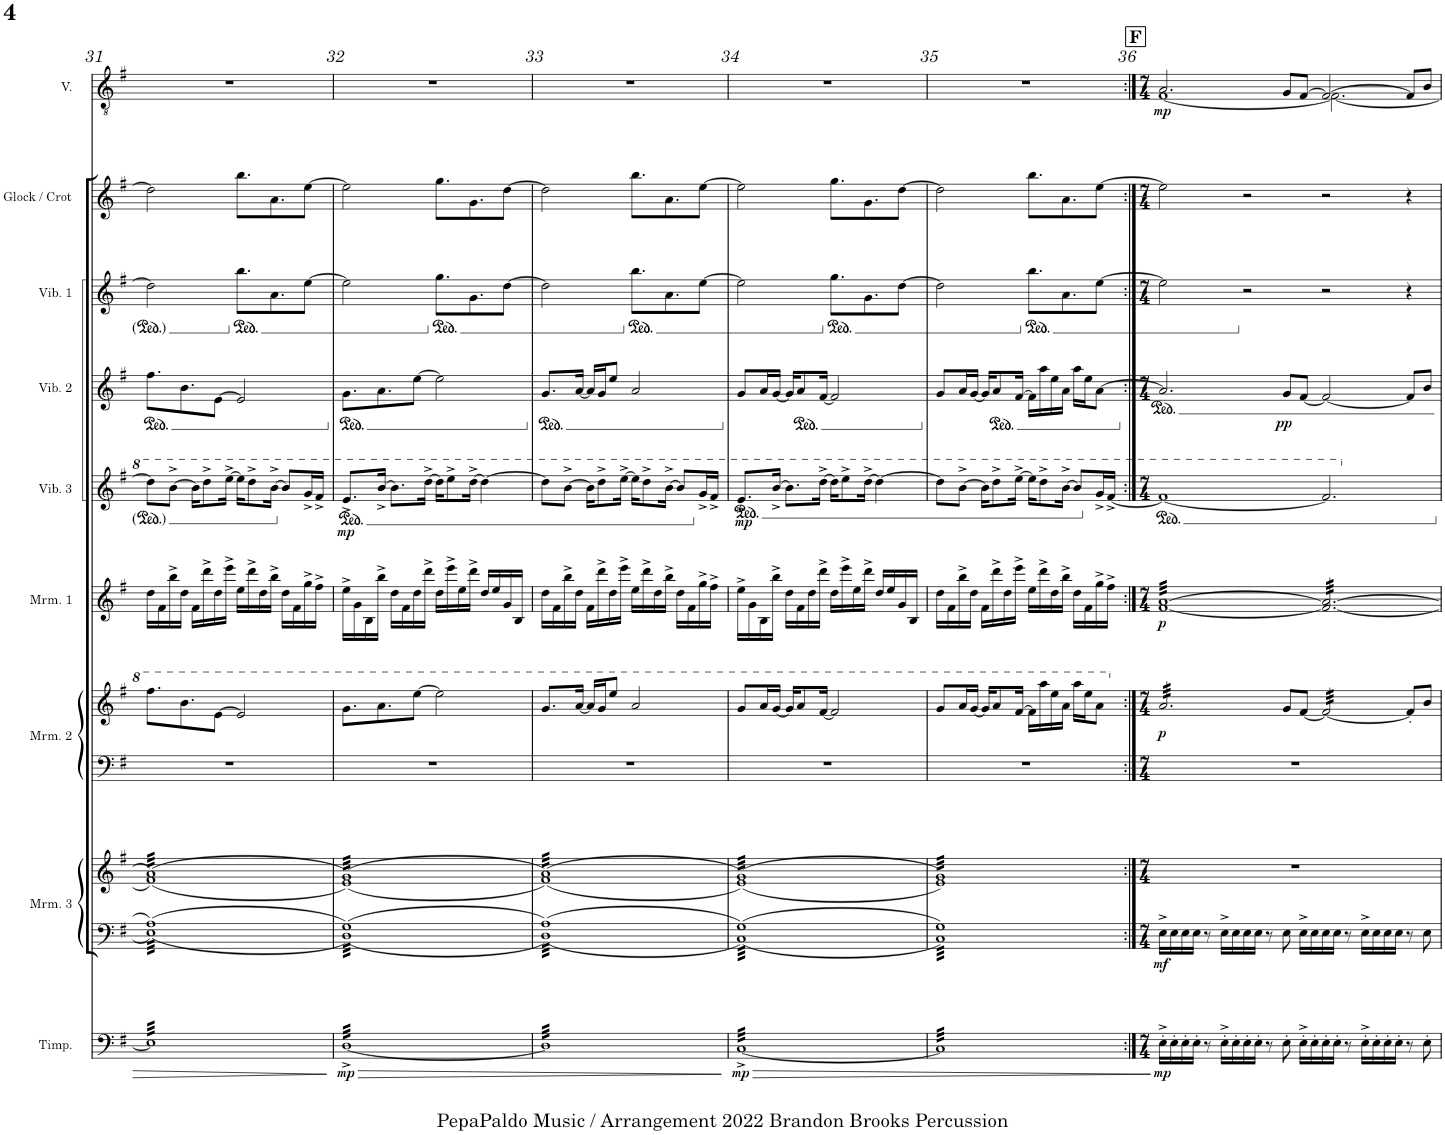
**kern	**dynam	**kern	**kern	**dynam	**kern	**kern	**dynam	**kern	**dynam	**kern	**dynam	**kern	**dynam	**kern	**kern	**kern	**dynam
*part9	*part9	*part8	*part8	*part8	*part7	*part7	*part7	*part6	*part6	*part5	*part5	*part4	*part4	*part3	*part2	*part1	*part1
*staff11	*staff11	*staff10	*staff9	*staff9/10	*staff8	*staff7	*staff7/8	*staff6	*staff6	*staff5	*staff5	*staff4	*staff4	*staff3	*staff2	*staff1	*staff1
*I"Timpani	*	*I"Marimba 3	*	*	*I"Marimba 2	*	*	*I"Marimba 1	*	*I"Vibraphone 3	*	*I"Vibraphone 2	*	*I"Vibraphone 1	*I"Glock / Crot	*I"Voice	*
*I'Timp.	*	*I'Mrm. 3	*	*	*I'Mrm. 2	*	*	*I'Mrm. 1	*	*I'Vib. 3	*	*I'Vib. 2	*	*I'Vib. 1	*I'Glock / Crot	*I'V.	*
!!LO:PB:g=z
*clefF4	*	*clefF4	*clefG2	*	*clefF4	*clefG2	*	*clefG2	*	*clefG2	*	*clefG2	*	*clefG2	*clefG2	*clefGv2	*
*	*	*	*	*	*	*	*	*	*	*	*	*	*	*	*Trd-14c-24	*	*
*k[f#]	*	*k[f#]	*k[f#]	*	*k[f#]	*k[f#]	*	*k[f#]	*	*k[f#]	*	*k[f#]	*	*k[f#]	*k[f#]	*k[f#]	*
*M4/4	*	*M4/4	*M4/4	*	*M4/4	*M4/4	*	*M4/4	*	*M4/4	*	*M4/4	*	*M4/4	*M4/4	*M4/4	*
*	*	*	*	*	*	*	*	*	*	*	*	*ped	*	*	*	*	*
=31	=31	=31	=31	=31	=31	=31	=31	=31	=31	=31	=31	=31	=31	=31	=31	=31	=31
*tremolo	*	*	*	*	*	*	*	*	*	*	*	*	*	*	*	*	*
*	*	*tremolo	*	*	*	*	*	*	*	*	*	*	*	*	*	*	*
*	*	*	*tremolo	*	*	*	*	*	*	*	*	*	*	*	*	*	*
32E]LLL	.	32E 32ALLL	(>(<32f# 32aLLL	.	1r	8.fff#\L	.	16dd\LL	.	8ddd\L]	.	8.ff#\L	.	2dd\]	2dd\]	1r	.
32E	.	32E 32A	(>(<32f# 32a	.	.	.	.	.	.	.	.	.	.	.	.	.	.
32E	.	32E 32A	(>(<32f# 32a	.	.	.	.	16f#\	.	.	.	.	.	.	.	.	.
32E	.	32E 32A	(>(<32f# 32a	.	.	.	.	.	.	.	.	.	.	.	.	.	.
32E	.	32E 32A	(>(<32f# 32a	.	.	.	.	16bb^\	.	[8bb^\J	.	.	.	.	.	.	.
32E	.	32E 32A	(>(<32f# 32a	.	.	.	.	.	.	.	.	.	.	.	.	.	.
32E	.	32E 32A	(>(<32f# 32a	.	.	8.bb\	.	16dd\JJ	.	.	.	8.b\	.	.	.	.	.
32E	.	32E 32A	(>(<32f# 32a	.	.	.	.	.	.	.	.	.	.	.	.	.	.
32E	.	32E 32A	(>(<32f# 32a	.	.	.	.	16f#\LL	.	16bb\KL]	.	.	.	.	.	.	.
32E	.	32E 32A	(>(<32f# 32a	.	.	.	.	.	.	.	.	.	.	.	.	.	.
32E	.	32E 32A	(>(<32f# 32a	.	.	.	.	16ddd^\	.	8ddd^\	.	.	.	.	.	.	.
32E	.	32E 32A	(>(<32f# 32a	.	.	.	.	.	.	.	.	.	.	.	.	.	.
32E	.	32E 32A	(>(<32f# 32a	.	.	[8ee\J	.	16dd\	.	.	.	[8e\J	.	.	.	.	.
32E	.	32E 32A	(>(<32f# 32a	.	.	.	.	.	.	.	.	.	.	.	.	.	.
32E	.	32E 32A	(>(<32f# 32a	.	.	.	.	16eee^\JJ	.	[16eee^\Jk	.	.	.	.	.	.	.
32E	.	32E 32A	(>(<32f# 32a	.	.	.	.	.	.	.	.	.	.	.	.	.	.
*	*	*	*	*	*	*	*	*	*	*	*	*	*	*ped	*	*	*
32E	.	32E 32A	(>(<32f# 32a	.	.	2ee/]	.	16ee\LL	.	16eee\KL]	.	2e/]	.	8.bb\L	8.bb\L	.	.
32E	.	32E 32A	(>(<32f# 32a	.	.	.	.	.	.	.	.	.	.	.	.	.	.
32E	.	32E 32A	(>(<32f# 32a	.	.	.	.	16ddd^\	.	8ddd^\	.	.	.	.	.	.	.
32E	.	32E 32A	(>(<32f# 32a	.	.	.	.	.	.	.	.	.	.	.	.	.	.
32E	.	32E 32A	(>(<32f# 32a	.	.	.	.	16dd\	.	.	.	.	.	.	.	.	.
32E	.	32E 32A	(>(<32f# 32a	.	.	.	.	.	.	.	.	.	.	.	.	.	.
32E	.	32E 32A	(>(<32f# 32a	.	.	.	.	16bb^\JJ	.	[16bb^\Jk	.	.	.	8.a\	8.a\	.	.
32E	.	32E 32A	(>(<32f# 32a	.	.	.	.	.	.	.	.	.	.	.	.	.	.
32E	.	32E 32A	(>(<32f# 32a	.	.	.	.	16dd\LL	.	8bb/L]	.	.	.	.	.	.	.
32E	.	32E 32A	(>(<32f# 32a	.	.	.	.	.	.	.	.	.	.	.	.	.	.
32E	.	32E 32A	(>(<32f# 32a	.	.	.	.	16f#\	.	.	.	.	.	.	.	.	.
32E	.	32E 32A	(>(<32f# 32a	.	.	.	.	.	.	.	.	.	.	.	.	.	.
32E	.	32E 32A	(>(<32f# 32a	.	.	.	.	16gg^\	.	16gg^/L	.	.	.	[8ee\J	[8ee\J	.	.
32E	.	32E 32A	(>(<32f# 32a	.	.	.	.	.	.	.	.	.	.	.	.	.	.
32E	.	32E 32A	(>(<32f# 32a	.	.	.	.	16ff#^\JJ	.	16ff#^/JJ	.	.	.	.	.	.	.
32EJJJ	.	32E 32AJJJ	32f# 32aJJJ	.	.	.	.	.	.	.	.	.	.	.	.	.	.
=32	=32	=32	=32	=32	=32	=32	=32	=32	=32	=32	=32	=32	=32	=32	=32	=32	=32
!	!LO:HP:b	!	!	!	!	!	!	!	!	!	!	!	!	!	!	!	!
*	*	*	*	*	*	*	*	*	*	*ped	*	*	*	*	*	*	*
*	*	*	*	*	*	*	*	*	*	*	*	*Xped	*	*	*	*	*
*	*	*	*	*	*	*	*	*	*	*	*	*ped	*	*	*	*	*
!	!LO:DY:n=1:b	!	!	!	!	!	!	!	!	!	!LO:DY:b	!	!	!	!	!	!
[32D^LLL	> mp	32D 32GLLL	((>32e 32g))LLL	.	1r	8.gg\L	.	16ee^\LL	.	8.ee^/L	mp	8.g\L	.	2ee\]	2ee\]	1r	.
32D^	.	32D 32G	((>32e 32g))	.	.	.	.	.	.	.	.	.	.	.	.	.	.
32D^	.	32D 32G	((>32e 32g))	.	.	.	.	16g\	.	.	.	.	.	.	.	.	.
32D^	.	32D 32G	((>32e 32g))	.	.	.	.	.	.	.	.	.	.	.	.	.	.
32D^	.	32D 32G	((>32e 32g))	.	.	.	.	16B\	.	.	.	.	.	.	.	.	.
32D^	.	32D 32G	((>32e 32g))	.	.	.	.	.	.	.	.	.	.	.	.	.	.
32D^	.	32D 32G	((>32e 32g))	.	.	8.aa\	.	16bb^\JJ	.	[16bb^/Jk	.	8.a\	.	.	.	.	.
32D^	.	32D 32G	((>32e 32g))	.	.	.	.	.	.	.	.	.	.	.	.	.	.
32D^	.	32D 32G	((>32e 32g))	.	.	.	.	16dd\LL	.	8.bb\L]	.	.	.	.	.	.	.
32D^	.	32D 32G	((>32e 32g))	.	.	.	.	.	.	.	.	.	.	.	.	.	.
32D^	.	32D 32G	((>32e 32g))	.	.	.	.	16f#\	.	.	.	.	.	.	.	.	.
32D^	.	32D 32G	((>32e 32g))	.	.	.	.	.	.	.	.	.	.	.	.	.	.
32D^	.	32D 32G	((>32e 32g))	.	.	[8eee\J	.	16dd\	.	.	.	[8ee\J	.	.	.	.	.
32D^	.	32D 32G	((>32e 32g))	.	.	.	.	.	.	.	.	.	.	.	.	.	.
32D^	.	32D 32G	((>32e 32g))	.	.	.	.	16ddd^\JJ	.	[16ddd^\Jk	.	.	.	.	.	.	.
32D^	.	32D 32G	((>32e 32g))	.	.	.	.	.	.	.	.	.	.	.	.	.	.
*	*	*	*	*	*	*	*	*	*	*	*	*	*	*Xped	*	*	*
*	*	*	*	*	*	*	*	*	*	*	*	*	*	*ped	*	*	*
32D^	.	32D 32G	((>32e 32g))	.	.	2eee\]	.	16dd\LL	.	16ddd\KL]	.	2ee\]	.	8.gg\L	8.gg\L	.	.
32D^	.	32D 32G	((>32e 32g))	.	.	.	.	.	.	.	.	.	.	.	.	.	.
32D^	.	32D 32G	((>32e 32g))	.	.	.	.	16eee^\	.	8eee^\	.	.	.	.	.	.	.
32D^	.	32D 32G	((>32e 32g))	.	.	.	.	.	.	.	.	.	.	.	.	.	.
32D^	.	32D 32G	((>32e 32g))	.	.	.	.	16ee\	.	.	.	.	.	.	.	.	.
32D^	.	32D 32G	((>32e 32g))	.	.	.	.	.	.	.	.	.	.	.	.	.	.
32D^	.	32D 32G	((>32e 32g))	.	.	.	.	16ddd^\JJ	.	[16ddd^\Jk	.	.	.	8.g\	8.g\	.	.
32D^	.	32D 32G	((>32e 32g))	.	.	.	.	.	.	.	.	.	.	.	.	.	.
32D^	.	32D 32G	((>32e 32g))	.	.	.	.	16dd/LL	.	4ddd\_	.	.	.	.	.	.	.
32D^	.	32D 32G	((>32e 32g))	.	.	.	.	.	.	.	.	.	.	.	.	.	.
32D^	.	32D 32G	((>32e 32g))	.	.	.	.	16ee/	.	.	.	.	.	.	.	.	.
32D^	.	32D 32G	((>32e 32g))	.	.	.	.	.	.	.	.	.	.	.	.	.	.
32D^	.	32D 32G	((>32e 32g))	.	.	.	.	16g/	.	.	.	.	.	[8dd\J	[8dd\J	.	.
32D^	.	32D 32G	((>32e 32g))	.	.	.	.	.	.	.	.	.	.	.	.	.	.
32D^	.	32D 32G	((>32e 32g))	.	.	.	.	16B/JJ	.	.	.	.	.	.	.	.	.
32D^JJJ	.	32D 32GJJJ	32e 32g))JJJ	.	.	.	.	.	.	.	.	.	.	.	.	.	.
=33	=33	=33	=33	=33	=33	=33	=33	=33	=33	=33	=33	=33	=33	=33	=33	=33	=33
*	*	*	*	*	*	*	*	*	*	*	*	*Xped	*	*	*	*	*
*	*	*	*	*	*	*	*	*	*	*	*	*ped	*	*	*	*	*
32D]LLL	.	32D 32ALLL	(>(32f# 32a))LLL	.	1r	8.gg/L	.	16dd\LL	.	8ddd\L]	.	8.g/L	.	2dd\]	2dd\]	1r	.
32D	.	32D 32A	(>(32f# 32a))	.	.	.	.	.	.	.	.	.	.	.	.	.	.
32D	.	32D 32A	(>(32f# 32a))	.	.	.	.	16f#\	.	.	.	.	.	.	.	.	.
32D	.	32D 32A	(>(32f# 32a))	.	.	.	.	.	.	.	.	.	.	.	.	.	.
32D	.	32D 32A	(>(32f# 32a))	.	.	.	.	16bb^\	.	[8bb^\J	.	.	.	.	.	.	.
32D	.	32D 32A	(>(32f# 32a))	.	.	.	.	.	.	.	.	.	.	.	.	.	.
32D	.	32D 32A	(>(32f# 32a))	.	.	[16aa/Jk	.	16dd\JJ	.	.	.	[16a/Jk	.	.	.	.	.
32D	.	32D 32A	(>(32f# 32a))	.	.	.	.	.	.	.	.	.	.	.	.	.	.
32D	.	32D 32A	(>(32f# 32a))	.	.	16aa/LL]	.	16f#\LL	.	16bb\KL]	.	16a/LL]	.	.	.	.	.
32D	.	32D 32A	(>(32f# 32a))	.	.	.	.	.	.	.	.	.	.	.	.	.	.
32D	.	32D 32A	(>(32f# 32a))	.	.	16gg/J	.	16ddd^\	.	8ddd^\	.	16g/J	.	.	.	.	.
32D	.	32D 32A	(>(32f# 32a))	.	.	.	.	.	.	.	.	.	.	.	.	.	.
32D	.	32D 32A	(>(32f# 32a))	.	.	8eee/J	.	16dd\	.	.	.	8ee/J	.	.	.	.	.
32D	.	32D 32A	(>(32f# 32a))	.	.	.	.	.	.	.	.	.	.	.	.	.	.
32D	.	32D 32A	(>(32f# 32a))	.	.	.	.	16eee^\JJ	.	[16eee^\Jk	.	.	.	.	.	.	.
32D	.	32D 32A	(>(32f# 32a))	.	.	.	.	.	.	.	.	.	.	.	.	.	.
*	*	*	*	*	*	*	*	*	*	*	*	*	*	*Xped	*	*	*
*	*	*	*	*	*	*	*	*	*	*	*	*	*	*ped	*	*	*
32D	.	32D 32A	(>(32f# 32a))	.	.	2aa/	.	16ee\LL	.	16eee\KL]	.	2a/	.	8.bb\L	8.bb\L	.	.
32D	.	32D 32A	(>(32f# 32a))	.	.	.	.	.	.	.	.	.	.	.	.	.	.
32D	.	32D 32A	(>(32f# 32a))	.	.	.	.	16ddd^\	.	8ddd^\	.	.	.	.	.	.	.
32D	.	32D 32A	(>(32f# 32a))	.	.	.	.	.	.	.	.	.	.	.	.	.	.
32D	.	32D 32A	(>(32f# 32a))	.	.	.	.	16dd\	.	.	.	.	.	.	.	.	.
32D	.	32D 32A	(>(32f# 32a))	.	.	.	.	.	.	.	.	.	.	.	.	.	.
32D	.	32D 32A	(>(32f# 32a))	.	.	.	.	16bb^\JJ	.	[16bb^\Jk	.	.	.	8.a\	8.a\	.	.
32D	.	32D 32A	(>(32f# 32a))	.	.	.	.	.	.	.	.	.	.	.	.	.	.
32D	.	32D 32A	(>(32f# 32a))	.	.	.	.	16dd\LL	.	8bb/L]	.	.	.	.	.	.	.
32D	.	32D 32A	(>(32f# 32a))	.	.	.	.	.	.	.	.	.	.	.	.	.	.
32D	.	32D 32A	(>(32f# 32a))	.	.	.	.	16f#\	.	.	.	.	.	.	.	.	.
32D	.	32D 32A	(>(32f# 32a))	.	.	.	.	.	.	.	.	.	.	.	.	.	.
*	*	*	*	*	*	*	*	*	*	*Xped	*	*	*	*	*	*	*
32D	.	32D 32A	(>(32f# 32a))	.	.	.	.	16gg^\	.	16gg^/L	.	.	.	[8ee\J	[8ee\J	.	.
32D	.	32D 32A	(>(32f# 32a))	.	.	.	.	.	.	.	.	.	.	.	.	.	.
32D	.	32D 32A	(>(32f# 32a))	.	.	.	.	16ff#^\JJ	.	16ff#^/JJ	.	.	.	.	.	.	.
32DJJJ	.	32D 32AJJJ	(32f# 32a))JJJ	.	.	.	.	.	.	.	.	.	.	.	.	.	.
.	]	.	.	.	.	.	.	.	.	.	.	.	.	.	.	.	.
=34	=34	=34	=34	=34	=34	=34	=34	=34	=34	=34	=34	=34	=34	=34	=34	=34	=34
!	!LO:HP:b	!	!	!	!	!	!	!	!	!	!	!	!	!	!	!	!
*	*	*	*	*	*	*	*	*	*	*ped	*	*	*	*	*	*	*
*	*	*	*	*	*	*	*	*	*	*	*	*Xped	*	*	*	*	*
!	!LO:DY:n=1:b	!	!	!	!	!	!	!	!	!	!LO:DY:b	!	!	!	!	!	!
[32C^LLL	> mp	32C 32GLLL	(>(32e 32g))LLL	.	1r	8gg/L	.	16ee^\LL	.	8.ee^/L	mp	8g/L	.	2ee\]	2ee\]	1r	.
32C^	.	32C 32G	(>(32e 32g))	.	.	.	.	.	.	.	.	.	.	.	.	.	.
32C^	.	32C 32G	(>(32e 32g))	.	.	.	.	16g\	.	.	.	.	.	.	.	.	.
32C^	.	32C 32G	(>(32e 32g))	.	.	.	.	.	.	.	.	.	.	.	.	.	.
32C^	.	32C 32G	(>(32e 32g))	.	.	16aa/L	.	16B\	.	.	.	16a/L	.	.	.	.	.
32C^	.	32C 32G	(>(32e 32g))	.	.	.	.	.	.	.	.	.	.	.	.	.	.
32C^	.	32C 32G	(>(32e 32g))	.	.	[16gg/JJ	.	16bb^\JJ	.	[16bb^/Jk	.	[16g/JJ	.	.	.	.	.
32C^	.	32C 32G	(>(32e 32g))	.	.	.	.	.	.	.	.	.	.	.	.	.	.
32C^	.	32C 32G	(>(32e 32g))	.	.	16gg/KL]	.	16dd\LL	.	8.bb\L]	.	16g/KL]	.	.	.	.	.
32C^	.	32C 32G	(>(32e 32g))	.	.	.	.	.	.	.	.	.	.	.	.	.	.
*	*	*	*	*	*	*	*	*	*	*	*	*ped	*	*	*	*	*
32C^	.	32C 32G	(>(32e 32g))	.	.	8aa/	.	16f#\	.	.	.	8a/	.	.	.	.	.
32C^	.	32C 32G	(>(32e 32g))	.	.	.	.	.	.	.	.	.	.	.	.	.	.
32C^	.	32C 32G	(>(32e 32g))	.	.	.	.	16dd\	.	.	.	.	.	.	.	.	.
32C^	.	32C 32G	(>(32e 32g))	.	.	.	.	.	.	.	.	.	.	.	.	.	.
32C^	.	32C 32G	(>(32e 32g))	.	.	[16ff#/Jk	.	16ddd^\JJ	.	[16ddd^\Jk	.	[16f#/Jk	.	.	.	.	.
32C^	.	32C 32G	(>(32e 32g))	.	.	.	.	.	.	.	.	.	.	.	.	.	.
*	*	*	*	*	*	*	*	*	*	*	*	*	*	*Xped	*	*	*
*	*	*	*	*	*	*	*	*	*	*	*	*	*	*ped	*	*	*
32C^	.	32C 32G	(>(32e 32g))	.	.	2ff#/]	.	16dd\LL	.	16ddd\KL]	.	2f#/]	.	8.gg\L	8.gg\L	.	.
32C^	.	32C 32G	(>(32e 32g))	.	.	.	.	.	.	.	.	.	.	.	.	.	.
32C^	.	32C 32G	(>(32e 32g))	.	.	.	.	16eee^\	.	8eee^\	.	.	.	.	.	.	.
32C^	.	32C 32G	(>(32e 32g))	.	.	.	.	.	.	.	.	.	.	.	.	.	.
32C^	.	32C 32G	(>(32e 32g))	.	.	.	.	16ee\	.	.	.	.	.	.	.	.	.
32C^	.	32C 32G	(>(32e 32g))	.	.	.	.	.	.	.	.	.	.	.	.	.	.
32C^	.	32C 32G	(>(32e 32g))	.	.	.	.	16ddd^\JJ	.	[16ddd^\Jk	.	.	.	8.g\	8.g\	.	.
32C^	.	32C 32G	(>(32e 32g))	.	.	.	.	.	.	.	.	.	.	.	.	.	.
32C^	.	32C 32G	(>(32e 32g))	.	.	.	.	16dd/LL	.	4ddd\_	.	.	.	.	.	.	.
32C^	.	32C 32G	(>(32e 32g))	.	.	.	.	.	.	.	.	.	.	.	.	.	.
32C^	.	32C 32G	(>(32e 32g))	.	.	.	.	16ee/	.	.	.	.	.	.	.	.	.
32C^	.	32C 32G	(>(32e 32g))	.	.	.	.	.	.	.	.	.	.	.	.	.	.
32C^	.	32C 32G	(>(32e 32g))	.	.	.	.	16g/	.	.	.	.	.	[8dd\J	[8dd\J	.	.
32C^	.	32C 32G	(>(32e 32g))	.	.	.	.	.	.	.	.	.	.	.	.	.	.
32C^	.	32C 32G	(>(32e 32g))	.	.	.	.	16B/JJ	.	.	.	.	.	.	.	.	.
32C^JJJ	.	32C 32GJJJ	(32e 32g))JJJ	.	.	.	.	.	.	.	.	.	.	.	.	.	.
=35	=35	=35	=35	=35	=35	=35	=35	=35	=35	=35	=35	=35	=35	=35	=35	=35	=35
*	*	*	*	*	*	*	*	*	*	*	*	*Xped	*	*	*	*	*
32C]LLL	.	32C 32GLLL	32e 32g))LLL	.	1r	8gg/L	.	16dd\LL	.	8ddd\L]	.	8g/L	.	2dd\]	2dd\]	1r	.
32C	.	32C 32G	32e 32g))	.	.	.	.	.	.	.	.	.	.	.	.	.	.
32C	.	32C 32G	32e 32g))	.	.	.	.	16f#\	.	.	.	.	.	.	.	.	.
32C	.	32C 32G	32e 32g))	.	.	.	.	.	.	.	.	.	.	.	.	.	.
32C	.	32C 32G	32e 32g))	.	.	16aa/L	.	16bb^\	.	[8bb^\J	.	16a/L	.	.	.	.	.
32C	.	32C 32G	32e 32g))	.	.	.	.	.	.	.	.	.	.	.	.	.	.
32C	.	32C 32G	32e 32g))	.	.	[16gg/JJ	.	16dd\JJ	.	.	.	[16g/JJ	.	.	.	.	.
32C	.	32C 32G	32e 32g))	.	.	.	.	.	.	.	.	.	.	.	.	.	.
32C	.	32C 32G	32e 32g))	.	.	16gg/KL]	.	16f#\LL	.	16bb\KL]	.	16g/KL]	.	.	.	.	.
32C	.	32C 32G	32e 32g))	.	.	.	.	.	.	.	.	.	.	.	.	.	.
*	*	*	*	*	*	*	*	*	*	*	*	*ped	*	*	*	*	*
32C	.	32C 32G	32e 32g))	.	.	8aa/	.	16ddd^\	.	8ddd^\	.	8a/	.	.	.	.	.
32C	.	32C 32G	32e 32g))	.	.	.	.	.	.	.	.	.	.	.	.	.	.
32C	.	32C 32G	32e 32g))	.	.	.	.	16dd\	.	.	.	.	.	.	.	.	.
32C	.	32C 32G	32e 32g))	.	.	.	.	.	.	.	.	.	.	.	.	.	.
32C	.	32C 32G	32e 32g))	.	.	[16ff#/Jk	.	16eee^\JJ	.	[16eee^\Jk	.	[16f#/Jk	.	.	.	.	.
32C	.	32C 32G	32e 32g))	.	.	.	.	.	.	.	.	.	.	.	.	.	.
*	*	*	*	*	*	*	*	*	*	*	*	*	*	*Xped	*	*	*
*	*	*	*	*	*	*	*	*	*	*	*	*	*	*ped	*	*	*
32C	.	32C 32G	32e 32g))	.	.	16ff#\LL]	.	16ee\LL	.	16eee\KL]	.	16f#\LL]	.	8.bb\L	8.bb\L	.	.
32C	.	32C 32G	32e 32g))	.	.	.	.	.	.	.	.	.	.	.	.	.	.
32C	.	32C 32G	32e 32g))	.	.	16aaa\	.	16ddd^\	.	8ddd^\	.	16aa\	.	.	.	.	.
32C	.	32C 32G	32e 32g))	.	.	.	.	.	.	.	.	.	.	.	.	.	.
32C	.	32C 32G	32e 32g))	.	.	16eee\	.	16dd\	.	.	.	16ee\	.	.	.	.	.
32C	.	32C 32G	32e 32g))	.	.	.	.	.	.	.	.	.	.	.	.	.	.
32C	.	32C 32G	32e 32g))	.	.	16aa\JJ	.	16bb^\JJ	.	[16bb^\Jk	.	16a\JJ	.	8.a\	8.a\	.	.
32C	.	32C 32G	32e 32g))	.	.	.	.	.	.	.	.	.	.	.	.	.	.
32C	.	32C 32G	32e 32g))	.	.	16aaa\LL	.	16dd\LL	.	8bb/L]	.	16aa\LL	.	.	.	.	.
32C	.	32C 32G	32e 32g))	.	.	.	.	.	.	.	.	.	.	.	.	.	.
32C	.	32C 32G	32e 32g))	.	.	16eee\J	.	16f#\	.	.	.	16ee\J	.	.	.	.	.
32C	.	32C 32G	32e 32g))	.	.	.	.	.	.	.	.	.	.	.	.	.	.
*	*	*	*	*	*	*	*	*	*	*Xped	*	*	*	*	*	*	*
32C	.	32C 32G	32e 32g))	.	.	8aa\J	.	16gg^\	.	16gg^/L	.	[8a\J	.	[8ee\J	[8ee\J	.	.
32C	.	32C 32G	32e 32g))	.	.	.	.	.	.	.	.	.	.	.	.	.	.
32C	.	32C 32G	32e 32g))	.	.	.	.	16ff#^\JJ	.	[16ff#^/JJ	.	.	.	.	.	.	.
32CJJJ	.	32C 32GJJJ	32e 32g))JJJ	.	.	.	.	.	.	.	.	.	.	.	.	.	.
*	*	*	*Xtremolo	*	*	*	*	*	*	*	*	*	*	*	*	*	*
*	*	*Xtremolo	*	*	*	*	*	*	*	*	*	*	*	*	*	*	*
*Xtremolo	*	*	*	*	*	*	*	*	*	*	*	*	*	*	*	*	*
.	]	.	.	.	.	.	.	.	.	.	.	.	.	.	.	.	.
!!LO:REH:place=s1:a:B:cj:fs=14:t=F
=36:|!	=36:|!	=36:|!	=36:|!	=36:|!	=36:|!	=36:|!	=36:|!	=36:|!	=36:|!	=36:|!	=36:|!	=36:|!	=36:|!	=36:|!	=36:|!	=36:|!	=36:|!
*M7/4	*	*M7/4	*M7/4	*	*M7/4	*M7/4	*	*M7/4	*	*M7/4	*	*M7/4	*	*M7/4	*M7/4	*M7/4	*
*	*	*	*	*	*	*	*	*	*	*ped	*	*	*	*	*	*	*
*	*	*	*	*	*	*	*	*	*	*	*	*Xped	*	*	*	*	*
*	*	*	*	*	*	*	*	*	*	*	*	*	*	*	*	*^	*
!	!LO:DY:b	!	!	!LO:DY:b=2	!	!	!LO:DY:b	!	!LO:DY:b	!	!	!	!	!	!	!	!	!LO:DY:b
*	*	*	*	*	*	*tremolo	*	*	*	*	*	*	*	*	*	*	*	*
*	*	*	*	*	*	*	*	*tremolo	*	*	*	*	*	*	*	*	*	*
16E'^\LL	mp	16E^\LL	1..r	mf	1..r	32a/LLL	p	[32f# [32aLLL	p	1ff#_	.	2.a/]	.	2ee\]	2ee\]	2.A/	[1F#	mp
.	.	.	.	.	.	32a/	.	32f# 32a	.	.	.	.	.	.	.	.	.	.
16E'\	.	16E\	.	.	.	32a/	.	32f# 32a	.	.	.	.	.	.	.	.	.	.
.	.	.	.	.	.	32a/	.	32f# 32a	.	.	.	.	.	.	.	.	.	.
16E'\	.	16E\	.	.	.	32a/	.	32f# 32a	.	.	.	.	.	.	.	.	.	.
.	.	.	.	.	.	32a/	.	32f# 32a	.	.	.	.	.	.	.	.	.	.
16E'\JJ	.	16E\JJ	.	.	.	32a/	.	32f# 32a	.	.	.	.	.	.	.	.	.	.
.	.	.	.	.	.	32a/	.	32f# 32a	.	.	.	.	.	.	.	.	.	.
8r	.	8r	.	.	.	32a/	.	32f# 32a	.	.	.	.	.	.	.	.	.	.
.	.	.	.	.	.	32a/	.	32f# 32a	.	.	.	.	.	.	.	.	.	.
.	.	.	.	.	.	32a/	.	32f# 32a	.	.	.	.	.	.	.	.	.	.
.	.	.	.	.	.	32a/	.	32f# 32a	.	.	.	.	.	.	.	.	.	.
16E'^\LL	.	16E^\LL	.	.	.	32a/	.	32f# 32a	.	.	.	.	.	.	.	.	.	.
.	.	.	.	.	.	32a/	.	32f# 32a	.	.	.	.	.	.	.	.	.	.
16E'\	.	16E\	.	.	.	32a/	.	32f# 32a	.	.	.	.	.	.	.	.	.	.
.	.	.	.	.	.	32a/	.	32f# 32a	.	.	.	.	.	.	.	.	.	.
*	*	*	*	*	*	*	*	*	*	*	*	*	*	*Xped	*	*	*	*
16E'\	.	16E\	.	.	.	32a/	.	32f# 32a	.	.	.	.	.	2r	2r	.	.	.
.	.	.	.	.	.	32a/	.	32f# 32a	.	.	.	.	.	.	.	.	.	.
16E'\JJ	.	16E\JJ	.	.	.	32a/	.	32f# 32a	.	.	.	.	.	.	.	.	.	.
.	.	.	.	.	.	32a/	.	32f# 32a	.	.	.	.	.	.	.	.	.	.
8r	.	8r	.	.	.	32a/	.	32f# 32a	.	.	.	.	.	.	.	.	.	.
.	.	.	.	.	.	32a/	.	32f# 32a	.	.	.	.	.	.	.	.	.	.
.	.	.	.	.	.	32a/	.	32f# 32a	.	.	.	.	.	.	.	.	.	.
.	.	.	.	.	.	32a/JJJ	.	32f# 32a	.	.	.	.	.	.	.	.	.	.
*	*	*	*	*	*	*Xtremolo	*	*	*	*	*	*	*	*	*	*	*	*
!	!	!	!	!	!	!	!	!	!	!	!	!	!LO:DY:b	!	!	!	!	!
8E'\	.	8E\	.	.	.	8g/L	.	32f# 32a	.	.	.	8g/L	pp	.	.	8G/L	.	.
.	.	.	.	.	.	.	.	32f# 32a	.	.	.	.	.	.	.	.	.	.
.	.	.	.	.	.	.	.	32f# 32a	.	.	.	.	.	.	.	.	.	.
.	.	.	.	.	.	.	.	32f# 32a	.	.	.	.	.	.	.	.	.	.
16E'^\LL	.	16E^\LL	.	.	.	[8f#/J	.	32f# 32a	.	.	.	[8f#/J	.	.	.	[8F#/J	.	.
.	.	.	.	.	.	.	.	32f# 32a	.	.	.	.	.	.	.	.	.	.
16E'\	.	16E\	.	.	.	.	.	32f# 32a	.	.	.	.	.	.	.	.	.	.
.	.	.	.	.	.	.	.	32f# 32aJJJ	.	.	.	.	.	.	.	.	.	.
*	*	*	*	*	*	*tremolo	*	*	*	*	*	*	*	*	*	*	*	*
16E'\	.	16E\	.	.	.	32f#/LLL	.	32f#/ 32a/LLL	.	2.ff#/]	.	2f#/_	.	2r	2r	2F#/_	2.F#\_	.
.	.	.	.	.	.	32f#/	.	32f#/ 32a/	.	.	.	.	.	.	.	.	.	.
16E'\JJ	.	16E\JJ	.	.	.	32f#/	.	32f#/ 32a/	.	.	.	.	.	.	.	.	.	.
.	.	.	.	.	.	32f#/	.	32f#/ 32a/	.	.	.	.	.	.	.	.	.	.
8r	.	8r	.	.	.	32f#/	.	32f#/ 32a/	.	.	.	.	.	.	.	.	.	.
.	.	.	.	.	.	32f#/	.	32f#/ 32a/	.	.	.	.	.	.	.	.	.	.
.	.	.	.	.	.	32f#/	.	32f#/ 32a/	.	.	.	.	.	.	.	.	.	.
.	.	.	.	.	.	32f#/	.	32f#/ 32a/	.	.	.	.	.	.	.	.	.	.
16E'^\LL	.	16E^\LL	.	.	.	32f#/	.	32f#/ 32a/	.	.	.	.	.	.	.	.	.	.
.	.	.	.	.	.	32f#/	.	32f#/ 32a/	.	.	.	.	.	.	.	.	.	.
16E'\	.	16E\	.	.	.	32f#/	.	32f#/ 32a/	.	.	.	.	.	.	.	.	.	.
.	.	.	.	.	.	32f#/	.	32f#/ 32a/	.	.	.	.	.	.	.	.	.	.
16E'\	.	16E\	.	.	.	32f#/	.	32f#/ 32a/	.	.	.	.	.	.	.	.	.	.
.	.	.	.	.	.	32f#/	.	32f#/ 32a/	.	.	.	.	.	.	.	.	.	.
16E'\JJ	.	16E\JJ	.	.	.	32f#/	.	32f#/ 32a/	.	.	.	.	.	.	.	.	.	.
.	.	.	.	.	.	32f#/JJJ	.	32f#/ 32a/	.	.	.	.	.	.	.	.	.	.
*	*	*	*	*	*	*Xtremolo	*	*	*	*	*	*	*	*	*	*	*	*
8r	.	8r	.	.	.	8f#'/L]	.	32f#/ 32a/	.	.	.	8f#/L]	.	4r	4r	8F#/L]	.	.
.	.	.	.	.	.	.	.	32f#/ 32a/	.	.	.	.	.	.	.	.	.	.
.	.	.	.	.	.	.	.	32f#/ 32a/	.	.	.	.	.	.	.	.	.	.
.	.	.	.	.	.	.	.	32f#/ 32a/	.	.	.	.	.	.	.	.	.	.
8E'\	.	8E\	.	.	.	8b/J	.	32f#/ 32a/	.	.	.	8b/J	.	.	.	8B/J	.	.
.	.	.	.	.	.	.	.	32f#/ 32a/	.	.	.	.	.	.	.	.	.	.
.	.	.	.	.	.	.	.	32f#/ 32a/	.	.	.	.	.	.	.	.	.	.
.	.	.	.	.	.	.	.	32f#/ 32a/JJJ	.	.	.	.	.	.	.	.	.	.
*	*	*	*	*	*	*	*	*Xtremolo	*	*	*	*	*	*	*	*	*	*
*	*	*	*	*	*	*	*	*	*	*	*	*	*	*	*	*v	*v	*
*	*	*	*	*	*	*	*	*	*	*Xped	*	*	*	*	*	*	*
=	=	=	=	=	=	=	=	=	=	=	=	=	=	=	=	=	=
*-	*-	*-	*-	*-	*-	*-	*-	*-	*-	*-	*-	*-	*-	*-	*-	*-	*-
